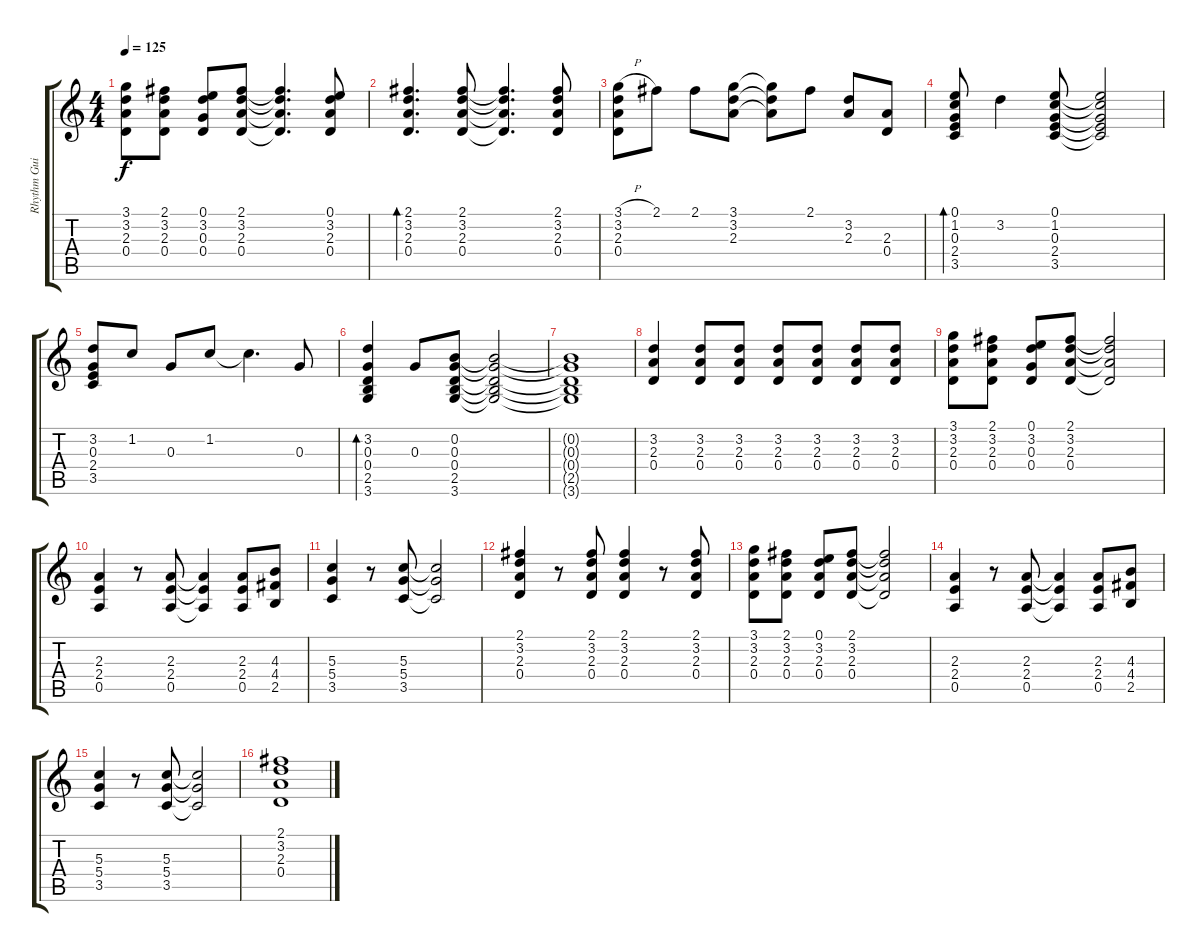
\track ("Rhythm Guitar" "Rhythm Gui") {instrument overdrivenguitar}
\staff {score tabs}
\tuning (E4 B3 G3 D3 A2 E2) {hide}
\ts (4 4)
\tempo 125
\clef g2
\ks c
(3.1 3.2 2.3 0.4).8{dy f} (2.1 3.2 2.3 0.4).8 (0.1 3.2 0.3 0.4).8 (2.1 3.2 2.3 0.4).8 (2.1{t} 3.2{t} 2.3{t} 0.4{t}).4{d} (0.1 3.2 2.3 0.4).8 |
(2.1 3.2 2.3 0.4).4{d bd 60} (2.1 3.2 2.3 0.4).8 (2.1{t} 3.2{t} 2.3{t} 0.4{t}).4{d} (2.1 3.2 2.3 0.4).8 |
(3.1{h} 3.2 2.3 0.4).8 2.1.8 2.1.8 (3.1 3.2 2.3).8 (3.1{t} 3.2{t} 2.3{t}).8 2.1.8 (3.2 2.3).8 (2.3 0.4).8 |
(0.1 1.2 0.3 2.4 3.5).8{bd 60} 3.2.4 (0.1 1.2 0.3 2.4 3.5).8 (0.1{t} 1.2{t} 0.3{t} 2.4{t} 3.5{t}).2 |
(3.2 0.3 2.4 3.5).8 1.2.8 0.3.8 1.2.8 1.2{t}.4{d} 0.3.8 |
(3.2 0.3 0.4 2.5 3.6).4{bd 60} 0.3.8 (0.2 0.3 0.4 2.5 3.6).8 (0.2{t} 0.3{t} 0.4{t} 2.5{t} 3.6{t}).2 |
(0.2{t} 0.3{t} 0.4{t} 2.5{t} 3.6{t}).1 |
(3.2 2.3 0.4).4 (3.2 2.3 0.4).8 (3.2 2.3 0.4).8 (3.2 2.3 0.4).8 (3.2 2.3 0.4).8 (3.2 2.3 0.4).8 (3.2 2.3 0.4).8 |
(3.1 3.2 2.3 0.4).8 (2.1 3.2 2.3 0.4).8 (0.1 3.2 0.3 0.4).8 (2.1 3.2 2.3 0.4).8 (2.1{t} 3.2{t} 2.3{t} 0.4{t}).2 |
(2.3 2.4 0.5).4 r.8 (2.3 2.4 0.5).8 (2.3{t} 2.4{t} 0.5{t}).4 (2.3 2.4 0.5).8 (4.3 4.4 2.5).8 |
(5.3 5.4 3.5).4 r.8 (5.3 5.4 3.5).8 (5.3{t} 5.4{t} 3.5{t}).2 |
(2.1 3.2 2.3 0.4).4 r.8 (2.1 3.2 2.3 0.4).8 (2.1 3.2 2.3 0.4).4 r.8 (2.1 3.2 2.3 0.4).8 |
(3.1 3.2 2.3 0.4).8 (2.1 3.2 2.3 0.4).8 (0.1 3.2 2.3 0.4).8 (2.1 3.2 2.3 0.4).8 (2.1{t} 3.2{t} 2.3{t} 0.4{t}).2 |
(2.3 2.4 0.5).4 r.8 (2.3 2.4 0.5).8 (2.3{t} 2.4{t} 0.5{t}).4 (2.3 2.4 0.5).8 (4.3 4.4 2.5).8 |
(5.3 5.4 3.5).4 r.8 (5.3 5.4 3.5).8 (5.3{t} 5.4{t} 3.5{t}).2 |
(2.1 3.2 2.3 0.4).1
